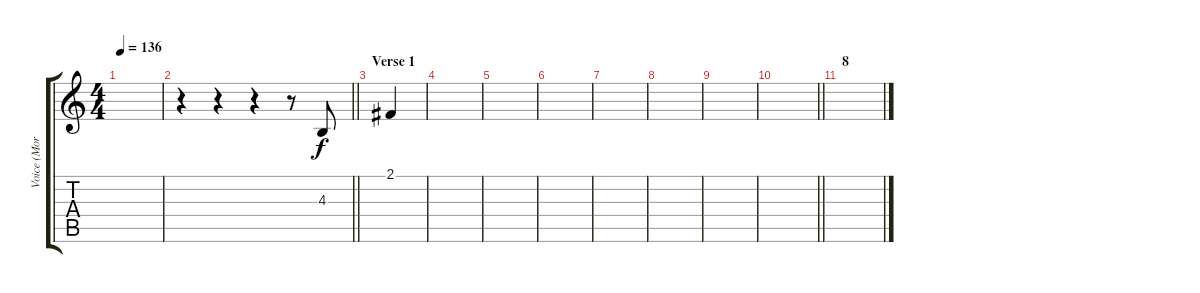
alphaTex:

\track ("Voice (Morrie)" "Voice (Mor") {instrument pad1newage}
\staff {score tabs}
\tuning (E4 B3 G3 D3 A2 E2) {hide}
\ts (4 4)
\tempo 136
\clef g2
\ks c
|
\barLineRight lightlight
r.4 r.4 r.4 r.8 4.3.8 |
\section ("" "Verse 1")
2.1.4 |
|
|
|
|
|
|
\barLineRight lightlight
|
\section ("" "8")
